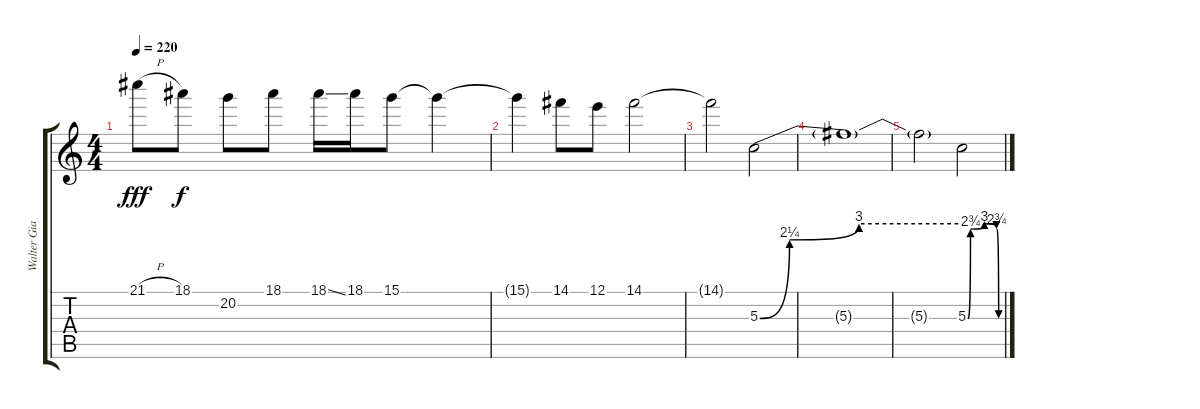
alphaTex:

\track ("Walter Giardino " "Walter Gia") {instrument distortionguitar}
\staff {score tabs}
\tuning (E4 B3 G3 D3 A2 E2) {hide}
\ts (4 4)
\tempo 220
\clef g2
\ks c
21.1{h}.8{dy fff} 18.1.8{dy f} 20.2.8 18.1.8 18.1{ss}.16 18.1.16 15.1.8 15.1{t}.4 |
15.1{t}.4 14.1.8 12.1.8 14.1.2 |
14.1{t}.2 5.3{be (custom 0 0 9 9 30 12 60 12)}.2 |
5.3{t}.1 |
5.3{t}.2 5.3{be (custom 0 0 5 11 30 12 52 11 56 0 60 0)}.2
